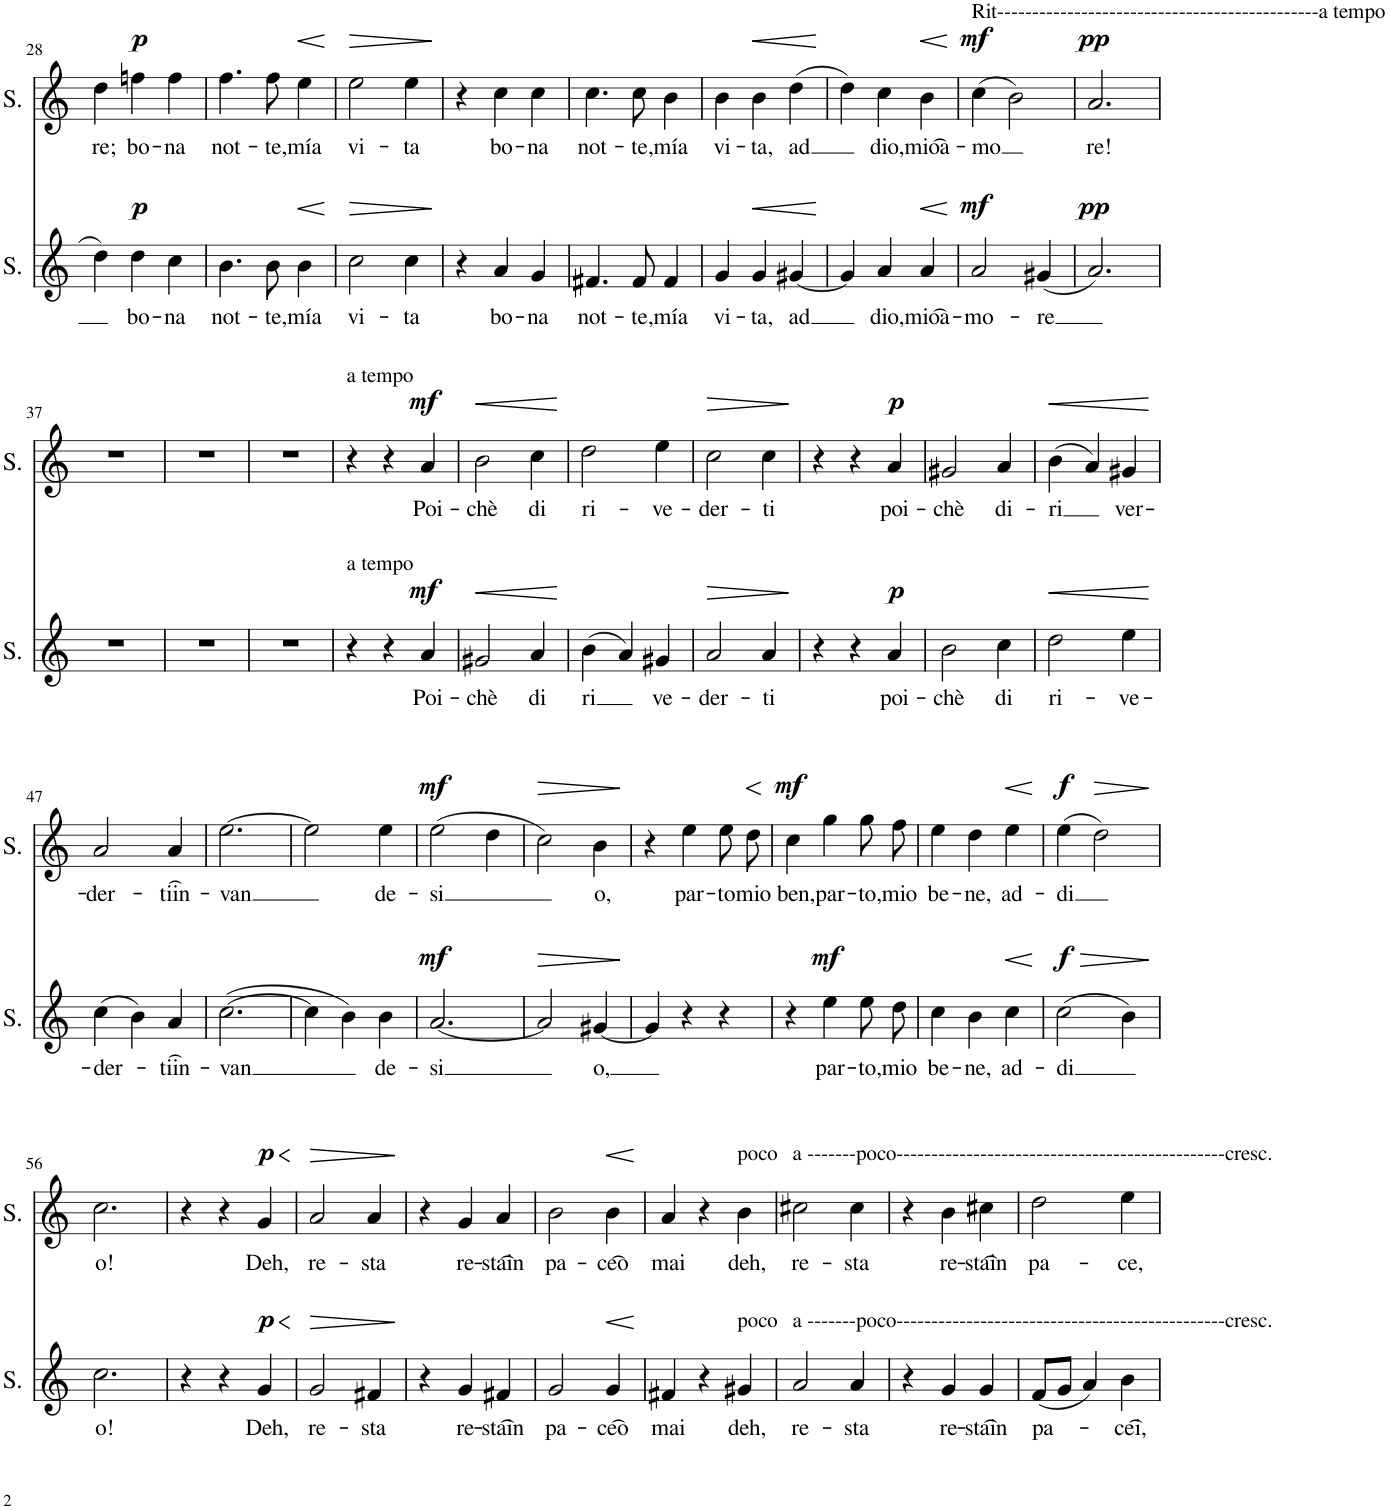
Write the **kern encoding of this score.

**kern	**text	**dynam	**kern	**text	**dynam
*part2	*part2	*part2	*part1	*part1	*part1
*staff2	*staff2	*staff2	*staff1	*staff1	*staff1
*I"Sop. 2	*	*	*I"Sop. 1	*	*
*I'S.	*	*	*I'S.	*	*
!!LO:PB:g=z
*clefG2	*	*	*clefG2	*	*
*k[]	*	*	*k[]	*	*
*M3/4	*	*	*M3/4	*	*
=28	=28	=28	=28	=28	=28
!	!	!	!	!LO:LY:b	!
4dd\	.	.	4dd\	re;	.
!	!LO:LY:b	!LO:DY:a	!	!LO:LY:b	!LO:DY:a
4dd\	bo-	p	4ffn\	bo-	p
!	!LO:LY:b	!	!	!LO:LY:b	!
4cc\	-na	.	4ff\	-na	.
=29	=29	=29	=29	=29	=29
!	!LO:LY:b	!	!	!LO:LY:b	!
4.b\	not-	.	4.ff\	not-	.
!	!LO:LY:b	!	!	!LO:LY:b	!
8b\	-te,	.	8ff\	-te,	.
!	!LO:LY:b	!LO:HP:b	!	!LO:LY:b	!LO:HP:b
4b\	mía	<	4ee\	mía	<
.	.	[	.	.	[
=30	=30	=30	=30	=30	=30
!	!LO:LY:b	!LO:HP:b	!	!LO:LY:b	!LO:HP:b
2cc\	vi-	>	2ee\	vi-	>
!	!LO:LY:b	!	!	!LO:LY:b	!
4cc\	-ta	.	4ee\	-ta	.
.	.	]	.	.	]
=31	=31	=31	=31	=31	=31
4r	.	.	4r	.	.
!	!LO:LY:b	!	!	!LO:LY:b	!
4a/	bo-	.	4cc\	bo-	.
!	!LO:LY:b	!	!	!LO:LY:b	!
4g/	-na	.	4cc\	-na	.
=32	=32	=32	=32	=32	=32
!	!LO:LY:b	!	!	!LO:LY:b	!
4.f#X/	not-	.	4.cc\	not-	.
!	!LO:LY:b	!	!	!LO:LY:b	!
8f#/	-te,	.	8cc\	-te,	.
!	!LO:LY:b	!	!	!LO:LY:b	!
4f#/	mía	.	4b\	mía	.
=33	=33	=33	=33	=33	=33
!	!LO:LY:b	!	!	!LO:LY:b	!
4g/	vi-	.	4b\	vi-	.
!	!LO:LY:b	!LO:HP:b	!	!LO:LY:b	!LO:HP:b
4g/	-ta,	<	4b\	-ta,	<
!	!LO:LY:b	!	!	!LO:LY:b	!
[4g#X/	ad	.	(4dd\	ad	.
.	.	[	.	.	[
=34	=34	=34	=34	=34	=34
4g#/]	.	.	4dd\)	.	.
!	!LO:LY:b	!	!	!LO:LY:b	!
4a/	dio,	.	4cc\	dio,	.
!	!LO:LY:b	!LO:HP:b	!	!LO:LY:b	!LO:HP:b
4a/	mio͡a-	<	4b\	mio͡a-	<
.	.	[	.	.	[
=35	=35	=35	=35	=35	=35
!	!	!	!LO:TX:a:t=Rit----------------------------------------------a tempo	!	!
!	!LO:LY:b	!LO:DY:a	!	!LO:LY:b	!LO:DY:a
2a/	-mo-	mf	(4cc\	-mo	mf
.	.	.	2b\)	.	.
!	!LO:LY:b	!	!	!	!
(4g#X/	-re	.	.	.	.
=36	=36	=36	=36	=36	=36
!	!	!LO:DY:a	!	!LO:LY:b	!LO:DY:a
2.a/)	.	pp	2.a/	re!	pp
!!LO:LB:g=z
=37	=37	=37	=37	=37	=37
2.r	.	.	2.r	.	.
=38	=38	=38	=38	=38	=38
2.r	.	.	2.r	.	.
=39	=39	=39	=39	=39	=39
2.r	.	.	2.r	.	.
=40	=40	=40	=40	=40	=40
!	!	!	!LO:TX:a:t=a tempo	!	!
!LO:TX:a:t=a tempo	!	!	!	!	!
4r	.	.	4r	.	.
4r	.	.	4r	.	.
!	!LO:LY:b	!LO:DY:a	!	!LO:LY:b	!LO:DY:a
4a/	Poi-	mf	4a/	Poi-	mf
=41	=41	=41	=41	=41	=41
!	!LO:LY:b	!LO:HP:b	!	!LO:LY:b	!LO:HP:b
2g#X/	-chè	<	2b\	-chè	<
!	!LO:LY:b	!	!	!LO:LY:b	!
4a/	di	.	4cc\	di	.
.	.	[	.	.	[
=42	=42	=42	=42	=42	=42
!	!LO:LY:b	!	!	!LO:LY:b	!
(4b\	-ri	.	2dd\	ri-	.
4a/)	.	.	.	.	.
!	!LO:LY:b	!	!	!LO:LY:b	!
4g#X/	ve-	.	4ee\	-ve-	.
=43	=43	=43	=43	=43	=43
!	!LO:LY:b	!LO:HP:b	!	!LO:LY:b	!LO:HP:b
2a/	-der-	>	2cc\	-der-	>
!	!LO:LY:b	!	!	!LO:LY:b	!
4a/	-ti	.	4cc\	-ti	.
.	.	]	.	.	]
=44	=44	=44	=44	=44	=44
4r	.	.	4r	.	.
4r	.	.	4r	.	.
!	!LO:LY:b	!LO:DY:a	!	!LO:LY:b	!LO:DY:a
4a/	poi-	p	4a/	poi-	p
=45	=45	=45	=45	=45	=45
!	!LO:LY:b	!	!	!LO:LY:b	!
2b\	-chè	.	2g#X/	-chè	.
!	!LO:LY:b	!	!	!LO:LY:b	!
4cc\	di	.	4a/	di-	.
=46	=46	=46	=46	=46	=46
!	!LO:LY:b	!LO:HP:b	!	!LO:LY:b	!LO:HP:b
2dd\	ri-	<	(4b\	-ri	<
.	.	.	4a/)	.	.
!	!LO:LY:b	!	!	!LO:LY:b	!
4ee\	-ve-	.	4g#X/	ver-	.
.	.	[	.	.	[
!!LO:LB:g=z
=47	=47	=47	=47	=47	=47
!	!LO:LY:b	!	!	!LO:LY:b	!
(4cc\	-der-	.	2a/	-der-	.
4b\)	.	.	.	.	.
!	!LO:LY:b	!	!	!LO:LY:b	!
4a/	-ti͡in-	.	4a/	-ti͡in-	.
=48	=48	=48	=48	=48	=48
!	!LO:LY:b	!	!	!LO:LY:b	!
([2.cc\	-van	.	[2.ee\	-van	.
=49	=49	=49	=49	=49	=49
4cc\]	.	.	2ee\]	.	.
4b\)	.	.	.	.	.
!	!LO:LY:b	!	!	!LO:LY:b	!
4b\	de-	.	4ee\	de-	.
=50	=50	=50	=50	=50	=50
!	!LO:LY:b	!LO:DY:a	!	!LO:LY:b	!LO:DY:a
[2.a/	-si	mf	(2ee\	-si	mf
.	.	.	4dd\	.	.
=51	=51	=51	=51	=51	=51
!	!	!LO:HP:b	!	!	!LO:HP:b
2a/]	.	>	2cc\)	.	>
!	!LO:LY:b	!	!	!LO:LY:b	!
[4g#X/	o,	.	4b\	o,	.
.	.	]	.	.	]
=52	=52	=52	=52	=52	=52
4g#/]	.	.	4r	.	.
!	!	!	!	!LO:LY:b	!
4r	.	.	4ee\	par-	.
!	!	!	!	!LO:LY:b	!
4r	.	.	8ee\L	-to	.
!	!	!	!	!LO:LY:b	!LO:HP:b
.	.	.	8dd\J	mio	<
.	.	.	.	.	[
=53	=53	=53	=53	=53	=53
!	!	!	!	!LO:LY:b	!LO:DY:a
4r	.	.	4cc\	ben,	mf
!	!LO:LY:b	!LO:DY:a	!	!LO:LY:b	!
4ee\	par-	mf	4gg\	par-	.
!	!LO:LY:b	!	!	!LO:LY:b	!
8ee\	-to,	.	8gg\L	-to,	.
!	!LO:LY:b	!	!	!LO:LY:b	!
8dd\	mio	.	8ff\J	mio	.
=54	=54	=54	=54	=54	=54
!	!LO:LY:b	!	!	!LO:LY:b	!
4cc\	be-	.	4ee\	be-	.
!	!LO:LY:b	!	!	!LO:LY:b	!
4b\	-ne,	.	4dd\	-ne,	.
!	!LO:LY:b	!LO:HP:b	!	!LO:LY:b	!LO:HP:b
4cc\	ad-	<	4ee\	ad-	<
.	.	[	.	.	[
=55	=55	=55	=55	=55	=55
!	!LO:LY:b	!LO:HP:b	!	!LO:LY:b	!
!	!	!LO:DY:n=1:a	!	!	!LO:DY:a
(2cc\	-di	> f	(4ee\	-di	f
!	!	!	!	!	!LO:HP:b
.	.	.	2dd\)	.	>
4b\)	.	.	.	.	.
.	.	]	.	.	]
!!LO:LB:g=z
=56	=56	=56	=56	=56	=56
!	!LO:LY:b	!	!	!LO:LY:b	!
2.cc\	o!	.	2.cc\	o!	.
=57	=57	=57	=57	=57	=57
4r	.	.	4r	.	.
4r	.	.	4r	.	.
!	!LO:LY:b	!LO:HP:b	!	!LO:LY:b	!LO:HP:b
!	!	!LO:DY:n=1:a	!	!	!LO:DY:n=1:a
4g/	Deh,	< p	4g/	Deh,	< p
.	.	[	.	.	[
=58	=58	=58	=58	=58	=58
!	!LO:LY:b	!LO:HP:b	!	!LO:LY:b	!LO:HP:b
2g/	re-	>	2a/	re-	>
!	!LO:LY:b	!	!	!LO:LY:b	!
4f#X/	-sta	.	4a/	-sta	.
.	.	]	.	.	]
=59	=59	=59	=59	=59	=59
4r	.	.	4r	.	.
!	!LO:LY:b	!	!	!LO:LY:b	!
4g/	re-	.	4g/	re-	.
!	!LO:LY:b	!	!	!LO:LY:b	!
4f#X/	-sta͡in	.	4a/	-sta͡in	.
=60	=60	=60	=60	=60	=60
!	!LO:LY:b	!	!	!LO:LY:b	!
2g/	pa-	.	2b\	pa-	.
!	!LO:LY:b	!LO:HP:b	!	!LO:LY:b	!LO:HP:b
4g/	-ce͡o	<	4b\	-ce͡o	<
.	.	[	.	.	[
=61	=61	=61	=61	=61	=61
!	!LO:LY:b	!	!	!LO:LY:b	!
4f#X/	mai	.	4a/	mai	.
4r	.	.	4r	.	.
!	!	!	!LO:TX:a:t=poco	!	!
!LO:TX:a:t=poco	!	!	!	!	!
!	!LO:LY:b	!	!	!LO:LY:b	!
4g#X/	deh,	.	4b\	deh,	.
=62	=62	=62	=62	=62	=62
!	!	!	!LO:TX:a:t=a -------poco-----------------------------------------------cresc.	!	!
!LO:TX:a:t=a -------poco-----------------------------------------------cresc.	!	!	!	!	!
!	!LO:LY:b	!	!	!LO:LY:b	!
2a/	re-	.	2cc#X\	re-	.
!	!LO:LY:b	!	!	!LO:LY:b	!
4a/	-sta	.	4cc#\	-sta	.
=63	=63	=63	=63	=63	=63
4r	.	.	4r	.	.
!	!LO:LY:b	!	!	!LO:LY:b	!
4g/	re-	.	4b\	re-	.
!	!LO:LY:b	!	!	!LO:LY:b	!
4g/	-sta͡in	.	4cc#X\	-sta͡in	.
=64	=64	=64	=64	=64	=64
!	!LO:LY:b	!	!	!LO:LY:b	!
(8f/L	pa-	.	2dd\	pa-	.
8g/J	.	.	.	.	.
4a/)	.	.	.	.	.
!	!LO:LY:b	!	!	!LO:LY:b	!
4b\	-ce͡i,	.	4ee\	-ce,	.
=	=	=	=	=	=
*-	*-	*-	*-	*-	*-
